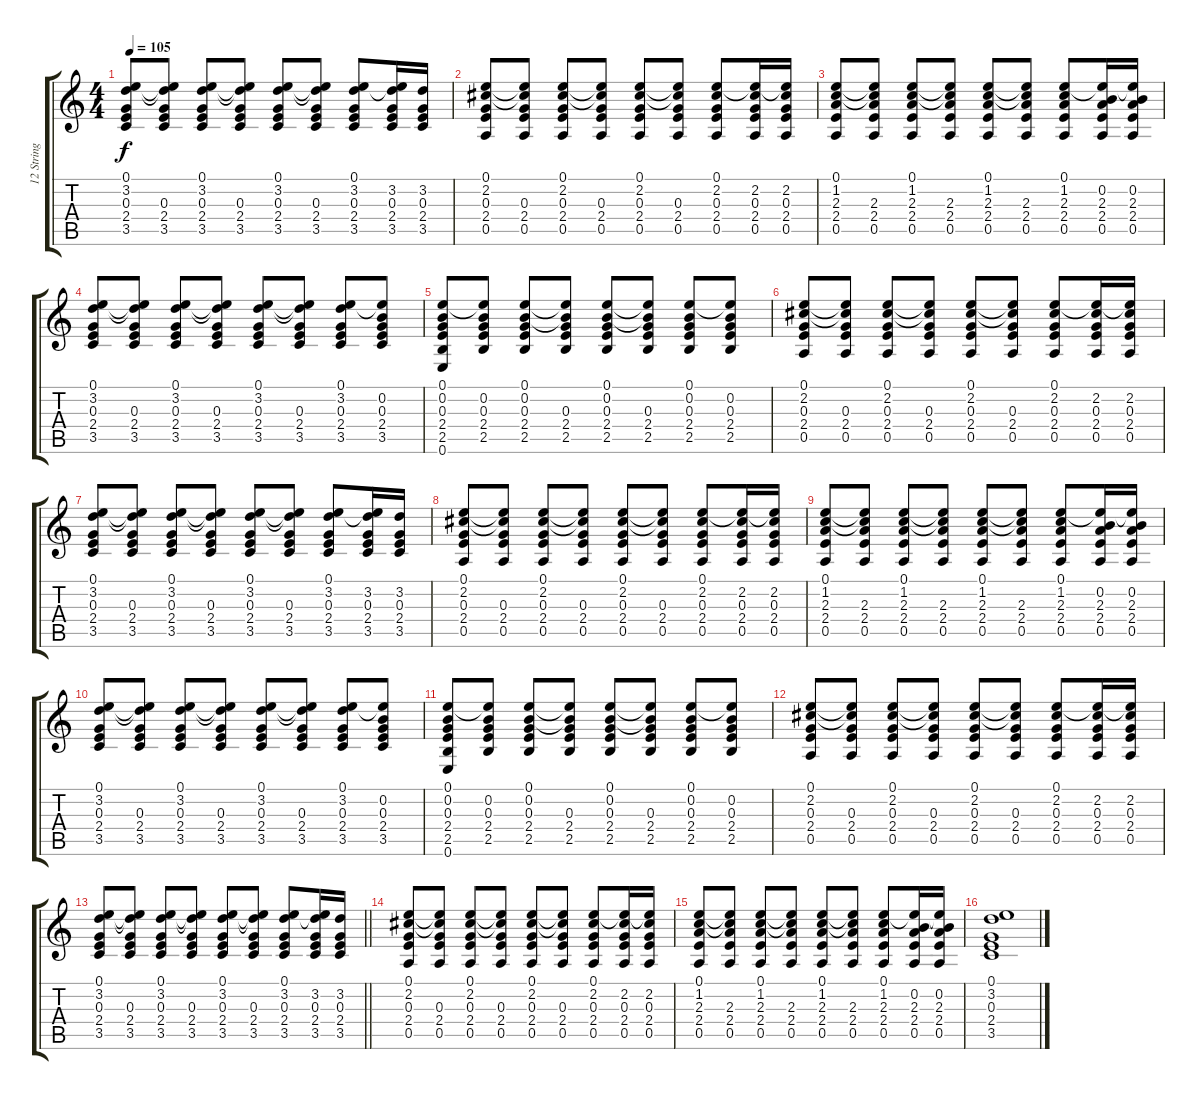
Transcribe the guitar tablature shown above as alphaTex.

\track ("12 String Acoustic" "12 String ") {instrument acousticguitarsteel}
\staff {score tabs}
\tuning (E4 B3 G3 D3 A2 E2) {hide}
\ts (4 4)
\tempo 105
\clef g2
\ks c
(0.1 3.2 0.3 2.4 3.5).8{dy f} (0.1{t} 3.2{t} 0.3 2.4 3.5).8 (0.1 3.2 0.3 2.4 3.5).8 (0.1{t} 3.2{t} 0.3 2.4 3.5).8 (0.1 3.2 0.3 2.4 3.5).8 (0.1{t} 3.2{t} 0.3 2.4 3.5).8 (0.1 3.2 0.3 2.4 3.5).8 (0.1{t} 3.2 0.3 2.4 3.5).16 (3.2 0.3 2.4 3.5).16 |
(0.1 2.2 0.3 2.4 0.5).8 (0.1{t} 2.2{t} 0.3 2.4 0.5).8 (0.1 2.2 0.3 2.4 0.5).8 (0.1{t} 2.2{t} 0.3 2.4 0.5).8 (0.1 2.2 0.3 2.4 0.5).8 (0.1{t} 2.2{t} 0.3 2.4 0.5).8 (0.1 2.2 0.3 2.4 0.5).8 (0.1{t} 2.2 0.3 2.4 0.5).16 (0.1{t} 2.2 0.3 2.4 0.5).16 |
(0.1 1.2 2.3 2.4 0.5).8 (0.1{t} 1.2{t} 2.3 2.4 0.5).8 (0.1 1.2 2.3 2.4 0.5).8 (0.1{t} 1.2{t} 2.3 2.4 0.5).8 (0.1 1.2 2.3 2.4 0.5).8 (0.1{t} 1.2{t} 2.3 2.4 0.5).8 (0.1 1.2 2.3 2.4 0.5).8 (0.1{t} 0.2 2.3 2.4 0.5).16 (0.1{t} 0.2 2.3 2.4 0.5).16 |
(0.1 3.2 0.3 2.4 3.5).8 (0.1{t} 3.2{t} 0.3 2.4 3.5).8 (0.1 3.2 0.3 2.4 3.5).8 (0.1{t} 3.2{t} 0.3 2.4 3.5).8 (0.1 3.2 0.3 2.4 3.5).8 (0.1{t} 3.2{t} 0.3 2.4 3.5).8 (0.1 3.2 0.3 2.4 3.5).8 (0.1{t} 0.2 0.3 2.4 3.5).8 |
(0.1 0.2 0.3 2.4 2.5 0.6).8 (0.1{t} 0.2 0.3 2.4 2.5).8 (0.1 0.2 0.3 2.4 2.5).8 (0.1{t} 0.2{t} 0.3 2.4 2.5).8 (0.1 0.2 0.3 2.4 2.5).8 (0.1{t} 0.2{t} 0.3 2.4 2.5).8 (0.1 0.2 0.3 2.4 2.5).8 (0.1{t} 0.2 0.3 2.4 2.5).8 |
(0.1 2.2 0.3 2.4 0.5).8 (0.1{t} 2.2{t} 0.3 2.4 0.5).8 (0.1 2.2 0.3 2.4 0.5).8 (0.1{t} 2.2{t} 0.3 2.4 0.5).8 (0.1 2.2 0.3 2.4 0.5).8 (0.1{t} 2.2{t} 0.3 2.4 0.5).8 (0.1 2.2 0.3 2.4 0.5).8 (0.1{t} 2.2 0.3 2.4 0.5).16 (0.1{t} 2.2 0.3 2.4 0.5).16 |
(0.1 3.2 0.3 2.4 3.5).8 (0.1{t} 3.2{t} 0.3 2.4 3.5).8 (0.1 3.2 0.3 2.4 3.5).8 (0.1{t} 3.2{t} 0.3 2.4 3.5).8 (0.1 3.2 0.3 2.4 3.5).8 (0.1{t} 3.2{t} 0.3 2.4 3.5).8 (0.1 3.2 0.3 2.4 3.5).8 (0.1{t} 3.2 0.3 2.4 3.5).16 (3.2 0.3 2.4 3.5).16 |
(0.1 2.2 0.3 2.4 0.5).8 (0.1{t} 2.2{t} 0.3 2.4 0.5).8 (0.1 2.2 0.3 2.4 0.5).8 (0.1{t} 2.2{t} 0.3 2.4 0.5).8 (0.1 2.2 0.3 2.4 0.5).8 (0.1{t} 2.2{t} 0.3 2.4 0.5).8 (0.1 2.2 0.3 2.4 0.5).8 (0.1{t} 2.2 0.3 2.4 0.5).16 (0.1{t} 2.2 0.3 2.4 0.5).16 |
(0.1 1.2 2.3 2.4 0.5).8 (0.1{t} 1.2{t} 2.3 2.4 0.5).8 (0.1 1.2 2.3 2.4 0.5).8 (0.1{t} 1.2{t} 2.3 2.4 0.5).8 (0.1 1.2 2.3 2.4 0.5).8 (0.1{t} 1.2{t} 2.3 2.4 0.5).8 (0.1 1.2 2.3 2.4 0.5).8 (0.1{t} 0.2 2.3 2.4 0.5).16 (0.1{t} 0.2 2.3 2.4 0.5).16 |
(0.1 3.2 0.3 2.4 3.5).8 (0.1{t} 3.2{t} 0.3 2.4 3.5).8 (0.1 3.2 0.3 2.4 3.5).8 (0.1{t} 3.2{t} 0.3 2.4 3.5).8 (0.1 3.2 0.3 2.4 3.5).8 (0.1{t} 3.2{t} 0.3 2.4 3.5).8 (0.1 3.2 0.3 2.4 3.5).8 (0.1{t} 0.2 0.3 2.4 3.5).8 |
(0.1 0.2 0.3 2.4 2.5 0.6).8 (0.1{t} 0.2 0.3 2.4 2.5).8 (0.1 0.2 0.3 2.4 2.5).8 (0.1{t} 0.2{t} 0.3 2.4 2.5).8 (0.1 0.2 0.3 2.4 2.5).8 (0.1{t} 0.2{t} 0.3 2.4 2.5).8 (0.1 0.2 0.3 2.4 2.5).8 (0.1{t} 0.2 0.3 2.4 2.5).8 |
(0.1 2.2 0.3 2.4 0.5).8 (0.1{t} 2.2{t} 0.3 2.4 0.5).8 (0.1 2.2 0.3 2.4 0.5).8 (0.1{t} 2.2{t} 0.3 2.4 0.5).8 (0.1 2.2 0.3 2.4 0.5).8 (0.1{t} 2.2{t} 0.3 2.4 0.5).8 (0.1 2.2 0.3 2.4 0.5).8 (0.1{t} 2.2 0.3 2.4 0.5).16 (0.1{t} 2.2 0.3 2.4 0.5).16 |
\barLineRight lightlight
(0.1 3.2 0.3 2.4 3.5).8 (0.1{t} 3.2{t} 0.3 2.4 3.5).8 (0.1 3.2 0.3 2.4 3.5).8 (0.1{t} 3.2{t} 0.3 2.4 3.5).8 (0.1 3.2 0.3 2.4 3.5).8 (0.1{t} 3.2{t} 0.3 2.4 3.5).8 (0.1 3.2 0.3 2.4 3.5).8 (0.1{t} 3.2 0.3 2.4 3.5).16 (3.2 0.3 2.4 3.5).16 |
(0.1 2.2 0.3 2.4 0.5).8 (0.1{t} 2.2{t} 0.3 2.4 0.5).8 (0.1 2.2 0.3 2.4 0.5).8 (0.1{t} 2.2{t} 0.3 2.4 0.5).8 (0.1 2.2 0.3 2.4 0.5).8 (0.1{t} 2.2{t} 0.3 2.4 0.5).8 (0.1 2.2 0.3 2.4 0.5).8 (0.1{t} 2.2 0.3 2.4 0.5).16 (0.1{t} 2.2 0.3 2.4 0.5).16 |
(0.1 1.2 2.3 2.4 0.5).8 (0.1{t} 1.2{t} 2.3 2.4 0.5).8 (0.1 1.2 2.3 2.4 0.5).8 (0.1{t} 1.2{t} 2.3 2.4 0.5).8 (0.1 1.2 2.3 2.4 0.5).8 (0.1{t} 1.2{t} 2.3 2.4 0.5).8 (0.1 1.2 2.3 2.4 0.5).8 (0.1{t} 0.2 2.3 2.4 0.5).16 (0.1{t} 0.2 2.3 2.4 0.5).16 |
(0.1 3.2 0.3 2.4 3.5).1
